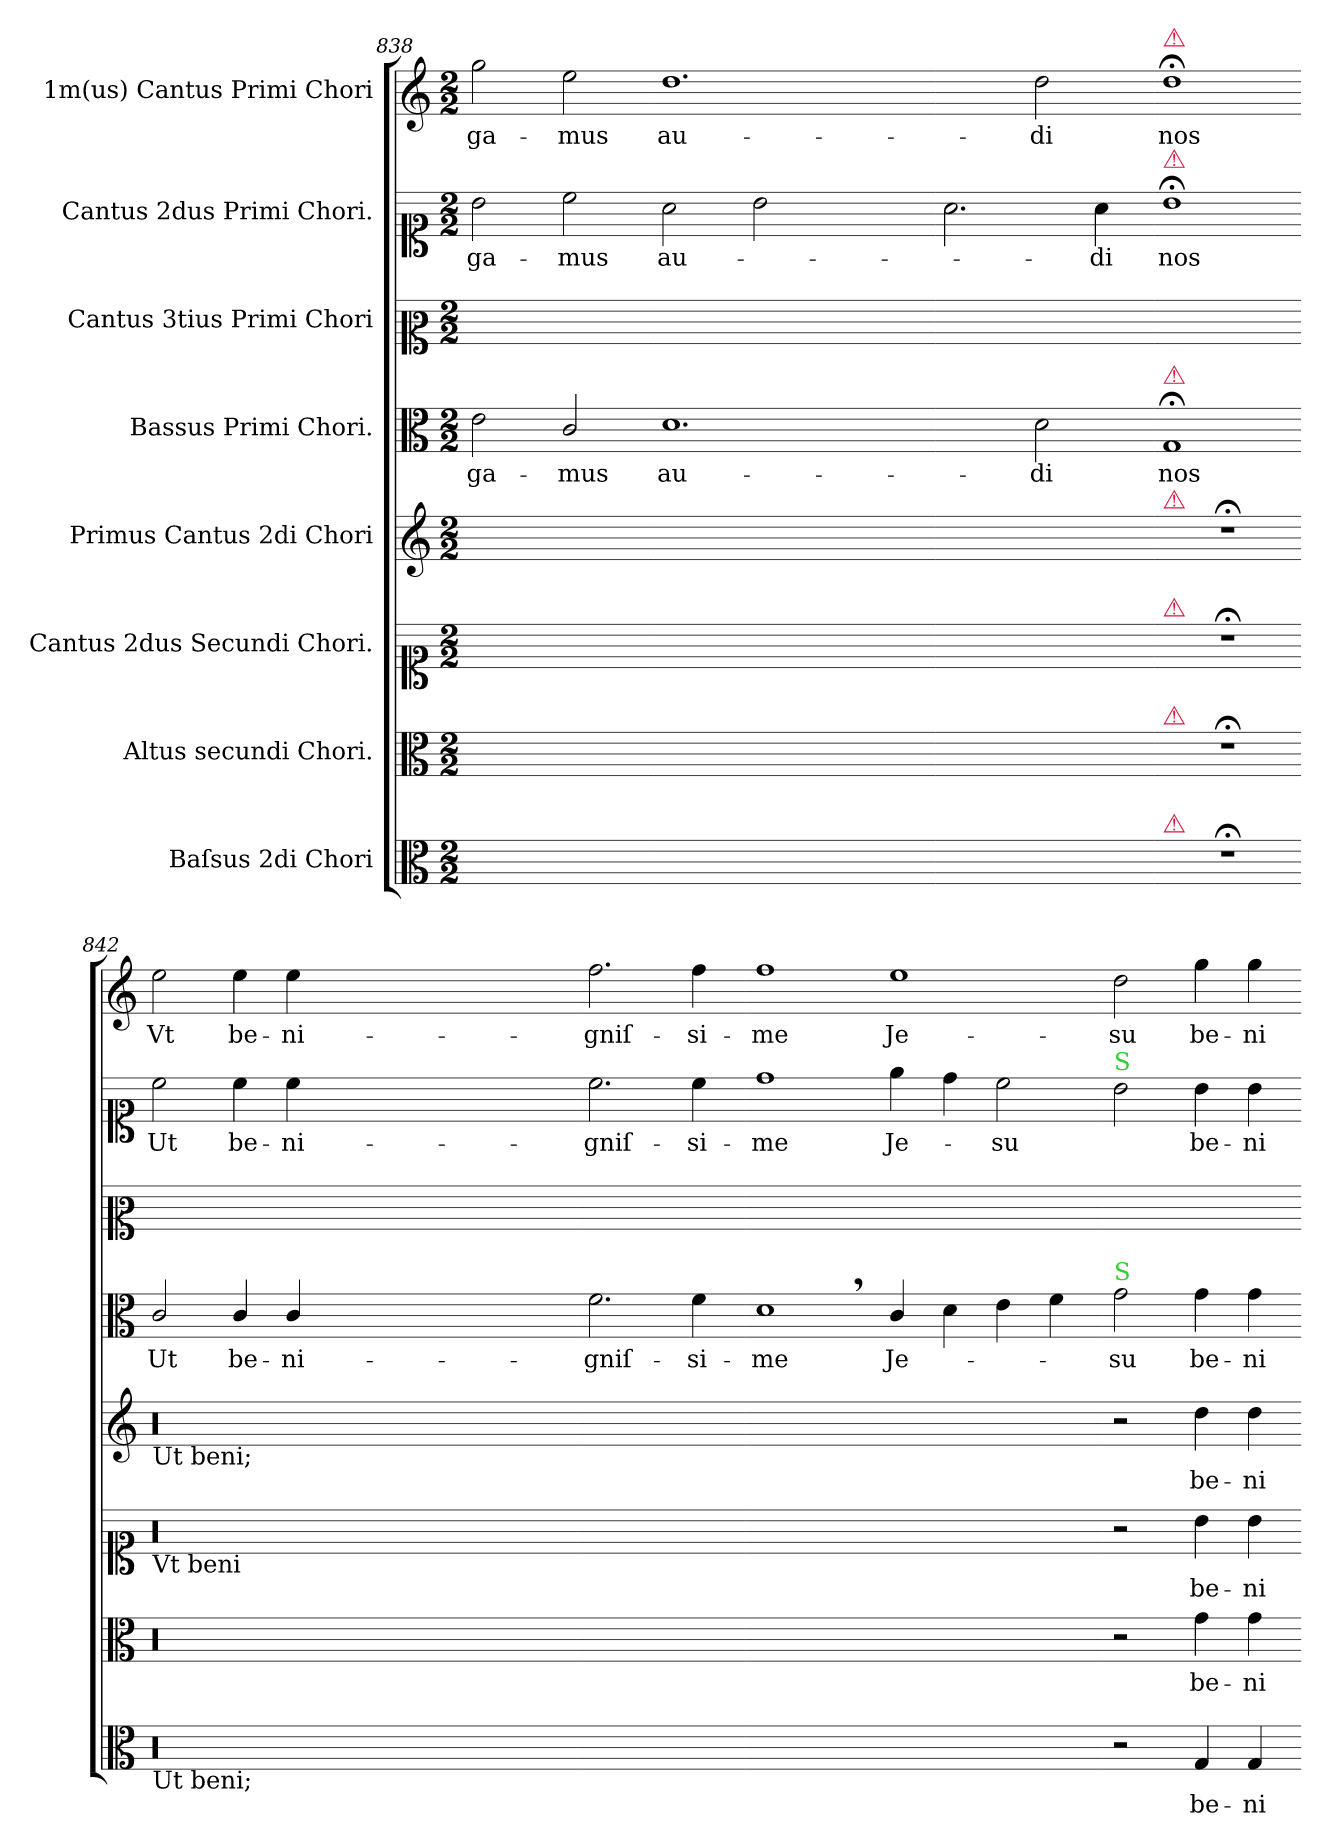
**kern	**text	**kern	**text	**kern	**text	**kern	**text	**kern	**text	**kern	**kern	**text	**kern	**text
*part8	*part8	*part7	*part7	*part6	*part6	*part5	*part5	*part4	*part4	*part3	*part2	*part2	*part1	*part1
*staff8	*staff8	*staff7	*staff7	*staff6	*staff6	*staff5	*staff5	*staff4	*staff4	*staff3	*staff2	*staff2	*staff1	*staff1
*I"Baſsus 2di Chori	*	*I"Altus secundi Chori.	*	*I"Cantus 2dus Secundi Chori.	*	*I"Primus Cantus 2di Chori	*	*I"Bassus Primi Chori.	*	*I"Cantus 3tius Primi Chori	*I"Cantus 2dus Primi Chori.	*	*I"1m(us) Cantus Primi Chori	*
*clefC3	*	*clefC3	*	*clefC1	*	*clefG2	*	*clefC3	*	*clefC2	*clefC1	*	*clefG2	*
*k[]	*	*k[]	*	*k[]	*	*k[]	*	*k[]	*	*k[]	*k[]	*	*k[]	*
*M2/2	*	*M2/2	*	*M2/2	*	*M2/2	*	*M2/2	*	*M2/2	*M2/2	*	*M2/2	*
=838	=838	=838	=838	=838	=838	=838	=838	=838	=838	=838	=838	=838	=838	=838
1ryy	.	1ryy	.	1ryy	.	1ryy	.	2e\	-ga-	1ryy	2b\	-ga-	2gg\	-ga-
.	.	.	.	.	.	.	.	2c/	-mus	.	2cc\	-mus	2ee\	-mus
=839-	=839-	=839-	=839-	=839-	=839-	=839-	=839-	=839-	=839-	=839-	=839-	=839-	=839-	=839-
1.ryy	.	1.ryy	.	1.ryy	.	1.ryy	.	1.d	au-	1ryy	2a\	au-	1.dd	au-
.	.	.	.	.	.	.	.	.	.	.	2b\	.	.	.
.	.	.	.	.	.	.	.	.	.	2ryy	2ryy	.	.	.
=840-	=840-	=840-	=840-	=840-	=840-	=840-	=840-	=840-	=840-	=840-	=840-	=840-	=840-	=840-
1ryy	.	1ryy	.	1ryy	.	1ryy	.	2ryy	.	1ryy	2.a\	.	2ryy	.
.	.	.	.	.	.	.	.	2d\	-di	.	.	.	2dd\	-di
.	.	.	.	.	.	.	.	.	.	.	4a\	-di	.	.
=841-	=841-	=841-	=841-	=841-	=841-	=841-	=841-	=841-	=841-	=841-	=841-	=841-	=841-	=841-
!	!	!	!	!	!	!	!	!	!	!	!	!	!LO:TX:a:color=crimson:t=⚠	!
!	!	!	!	!	!	!	!	!	!	!	!LO:TX:a:color=crimson:t=⚠	!	!	!
!	!	!	!	!	!	!	!	!LO:TX:a:color=crimson:t=⚠	!	!	!	!	!	!
!	!	!	!	!	!	!LO:TX:a:color=crimson:t=⚠	!	!	!	!	!	!	!	!
!	!	!	!	!LO:TX:a:color=crimson:t=⚠	!	!	!	!	!	!	!	!	!	!
!	!	!LO:TX:a:color=crimson:t=⚠	!	!	!	!	!	!	!	!	!	!	!	!
!LO:TX:a:color=crimson:t=⚠	!	!	!	!	!	!	!	!	!	!	!	!	!	!
1r;	.	1r;	.	1r;	.	1r;	.	1G;<	nos	1ryy	1b;	nos	1dd;	nos
=842-	=842-	=842-	=842-	=842-	=842-	=842-	=842-	=842-	=842-	=842-	=842-	=842-	=842-	=842-
!	!	!	!	!	!	!LO:TX:b:t=Ut beni;	!	!	!	!	!	!	!	!
!	!	!	!	!LO:TX:b:t=Vt beni	!	!	!	!	!	!	!	!	!	!
!LO:TX:b:t=Ut beni;	!	!	!	!	!	!	!	!	!	!	!	!	!	!
00r	.	00r	.	00r	.	00r	.	2c/	Ut	1ryy	2cc\	Ut	2ee\	Vt
.	.	.	.	.	.	.	.	4c/	be-	.	4cc\	be-	4ee\	be-
.	.	.	.	.	.	.	.	4c/	-ni-	.	4cc\	-ni-	4ee\	-ni-
.	.	.	.	.	.	.	.	0.ryy	.	0.ryy	0.ryy	.	0.ryy	.
=843-	=843-	=843-	=843-	=843-	=843-	=843-	=843-	=843-	=843-	=843-	=843-	=843-	=843-	=843-
1ryy	.	1ryy	.	1ryy	.	1ryy	.	2.f\	-gniſ-	1ryy	2.cc\	-gniſ-	2.ff\	-gniſ-
.	.	.	.	.	.	.	.	4f\	-si-	.	4cc\	-si-	4ff\	-si-
=844-	=844-	=844-	=844-	=844-	=844-	=844-	=844-	=844-	=844-	=844-	=844-	=844-	=844-	=844-
1ryy	.	1ryy	.	1ryy	.	1ryy	.	1d,	-me	1ryy	1dd	-me	1ff	-me
=845-	=845-	=845-	=845-	=845-	=845-	=845-	=845-	=845-	=845-	=845-	=845-	=845-	=845-	=845-
1ryy	.	1ryy	.	1ryy	.	1ryy	.	4c/	Je-	1ryy	4ee\	Je-	1ee	Je-
.	.	.	.	.	.	.	.	4d\	.	.	4dd\	.	.	.
.	.	.	.	.	.	.	.	4e\	.	.	2cc\	-su	.	.
.	.	.	.	.	.	.	.	4f\	.	.	.	.	.	.
=846-	=846-	=846-	=846-	=846-	=846-	=846-	=846-	=846-	=846-	=846-	=846-	=846-	=846-	=846-
!	!	!	!	!	!	!	!	!	!	!	!LO:TX:a:color=limegreen:t=S	!	!	!
!	!	!	!	!	!	!	!	!LO:TX:a:color=limegreen:t=S	!	!	!	!	!	!
2r	.	2r	.	2r	.	2r	.	2g\	-su	1ryy	2b\	.	2dd\	-su
4G/	be-	4g\	be-	4b\	be-	4dd\	be-	4g\	be-	.	4b\	be-	4gg\	be-
4G/	-ni-	4g\	-ni-	4b\	-ni-	4dd\	-ni-	4g\	-ni-	.	4b\	-ni-	4gg\	-ni-
=-	=-	=-	=-	=-	=-	=-	=-	=-	=-	=-	=-	=-	=-	=-
*-	*-	*-	*-	*-	*-	*-	*-	*-	*-	*-	*-	*-	*-	*-
